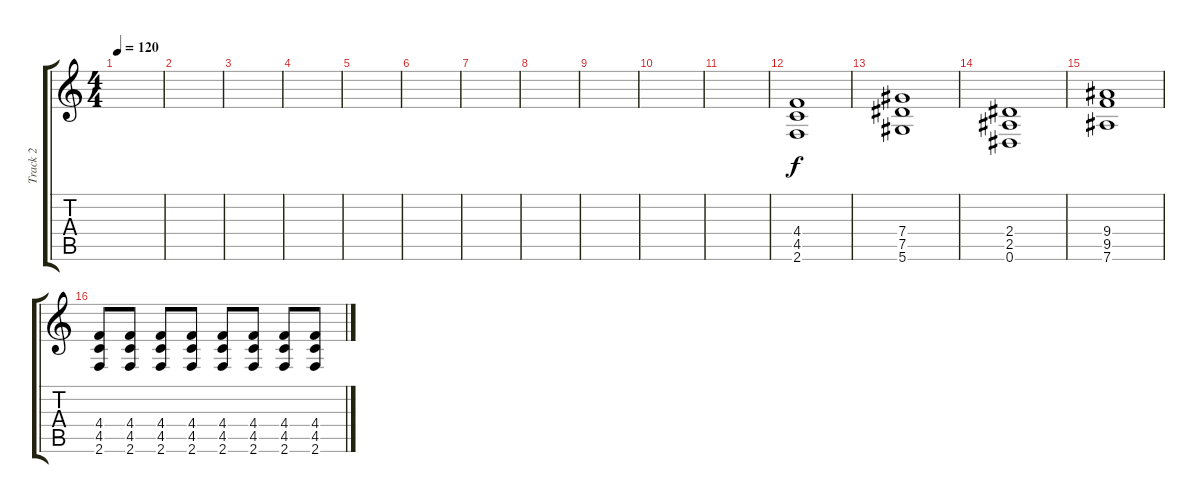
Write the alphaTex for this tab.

\track ("Track 2" "Track 2") {instrument distortionguitar}
\staff {score tabs}
\tuning (Eb4 Bb3 Gb3 Db3 Ab2 Eb2) {hide}
\ts (4 4)
\tempo 120
\clef g2
\ks c
|
|
|
|
|
|
|
|
|
|
|
(4.4 4.5 2.6).1 |
(7.4 7.5 5.6).1 |
(2.4 2.5 0.6).1 |
(9.4 9.5 7.6).1 |
(4.4 4.5 2.6).8 (4.4 4.5 2.6).8 (4.4 4.5 2.6).8 (4.4 4.5 2.6).8 (4.4 4.5 2.6).8 (4.4 4.5 2.6).8 (4.4 4.5 2.6).8 (4.4 4.5 2.6).8
